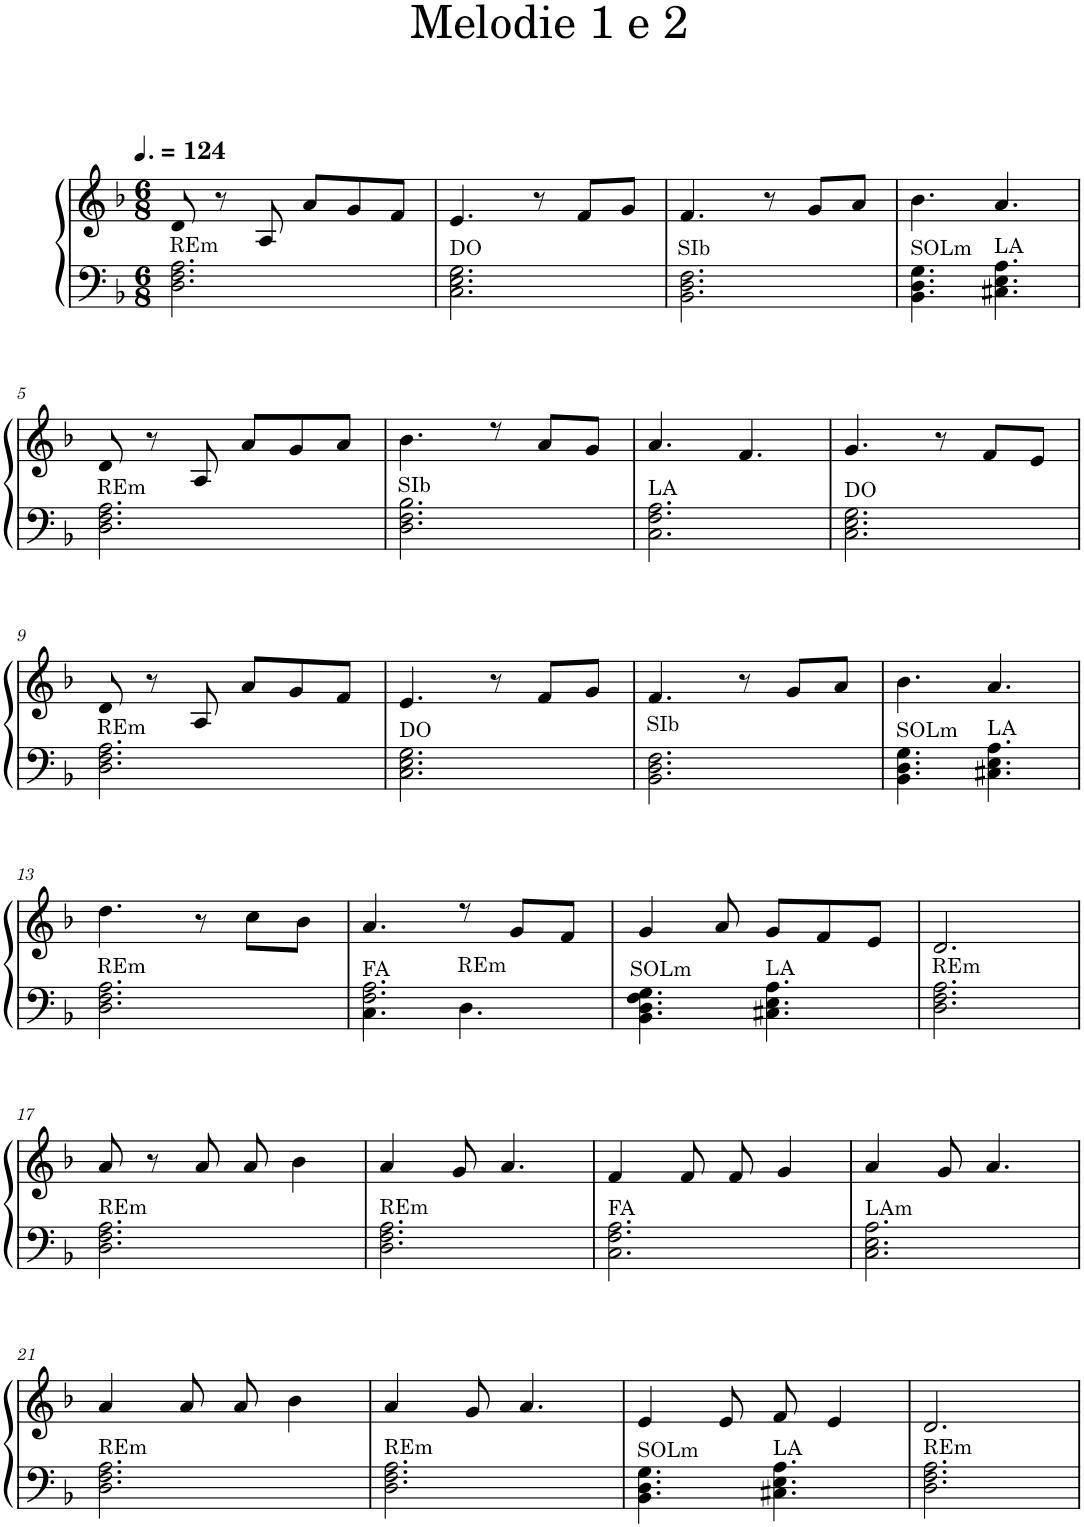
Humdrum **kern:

**kern	**kern
*part1	*part1
*staff2	*staff1
*I"Piano	*
*I'Pno.	*
*clefF4	*clefG2
*k[b-]	*k[b-]
*M6/8	*M6/8
*MM186	*MM186
=1	=1
!LO:TX:a:t=REm	!
2.D\ 2.F\ 2.A\	8d
.	8r
.	8A/
.	8a/L
.	8g/
.	8f/J
=2	=2
!LO:TX:a:t=DO	!
2.C\ 2.E\ 2.G\	4.e/
.	8r
.	8f/L
.	8g/J
=3	=3
!LO:TX:a:t=SIb	!
2.BB-\ 2.D\ 2.F\	4.f/
.	8r
.	8g/L
.	8a/J
=4	=4
!LO:TX:a:t=SOLm	!
4.BB-\ 4.D\ 4.G\	4.b-\
!LO:TX:a:t=LA	!
4.C#X\ 4.E\ 4.A\	4.a/
!!LO:LB:g=z
=5	=5
!LO:TX:a:t=REm	!
2.D\ 2.F\ 2.A\	8d
.	8r
.	8A/
.	8a/L
.	8g/
.	8a/J
=6	=6
!LO:TX:a:t=SIb	!
2.D\ 2.F\ 2.B-\	4.b-\
.	8rdd
.	8a/L
.	8g/J
=7	=7
!LO:TX:a:t=LA	!
2.C\ 2.F\ 2.A\	4.a/
.	4.f/
=8	=8
!LO:TX:a:t=DO	!
2.C\ 2.E\ 2.G\	4.g/
.	8r
.	8f/L
.	8e/J
!!LO:LB:g=z
=9	=9
!LO:TX:a:t=REm	!
2.D\ 2.F\ 2.A\	8d
.	8r
.	8A/
.	8a/L
.	8g/
.	8f/J
=10	=10
!LO:TX:a:t=DO	!
2.C\ 2.E\ 2.G\	4.e/
.	8r
.	8f/L
.	8g/J
=11	=11
!LO:TX:a:t=SIb	!
2.BB-\ 2.D\ 2.F\	4.f/
.	8r
.	8g/L
.	8a/J
=12	=12
!LO:TX:a:t=SOLm	!
4.BB-\ 4.D\ 4.G\	4.b-\
!LO:TX:a:t=LA	!
4.C#X\ 4.E\ 4.A\	4.a/
!!LO:LB:g=z
=13	=13
!LO:TX:a:t=REm	!
2.D\ 2.F\ 2.A\	4.dd\
.	8r
.	8cc\L
.	8b-\J
=14	=14
*^	*
!LO:TX:a:t=FA	!	!
2.F\ 2.A\	4.C\	4.a/
!	!LO:TX:a:t=REm	!
.	4.D\	8rdd
.	.	8g/L
.	.	8f/J
*v	*v	*
=15	=15
!LO:TX:a:t=SOLm	!
4.BB-\ 4.D\ 4.F\ 4.G\	4g/
.	8a/
!LO:TX:a:t=LA	!
4.C#X\ 4.E\ 4.A\	8g/L
.	8f/
.	8e/J
=16	=16
!LO:TX:a:t=REm	!
2.D\ 2.F\ 2.A\	2.d/
!!LO:LB:g=z
=17	=17
!LO:TX:a:t=REm	!
2.D\ 2.F\ 2.A\	8a/
.	8r
.	8a/
.	8a/
.	4b-\
=18	=18
!LO:TX:a:t=REm	!
2.D\ 2.F\ 2.A\	4a/
.	8g/
.	4.a/
=19	=19
!LO:TX:a:t=FA	!
2.C\ 2.F\ 2.A\	4f/
.	8f/
.	8f/
.	4g/
=20	=20
!LO:TX:a:t=LAm	!
2.C\ 2.E\ 2.A\	4a/
.	8g/
.	4.a/
!!LO:LB:g=z
=21	=21
!LO:TX:a:t=REm	!
2.D\ 2.F\ 2.A\	4a/
.	8a/
.	8a/
.	4b-\
=22	=22
!LO:TX:a:t=REm	!
2.D\ 2.F\ 2.A\	4a/
.	8g/
.	4.a/
=23	=23
!LO:TX:a:t=SOLm	!
4.BB-\ 4.D\ 4.G\	4e/
.	8e/
!LO:TX:a:t=LA	!
4.C#X\ 4.E\ 4.A\	8f/
.	4e/
=24	=24
!LO:TX:a:t=REm	!
2.D\ 2.F\ 2.A\	2.d/
=	=
*-	*-
